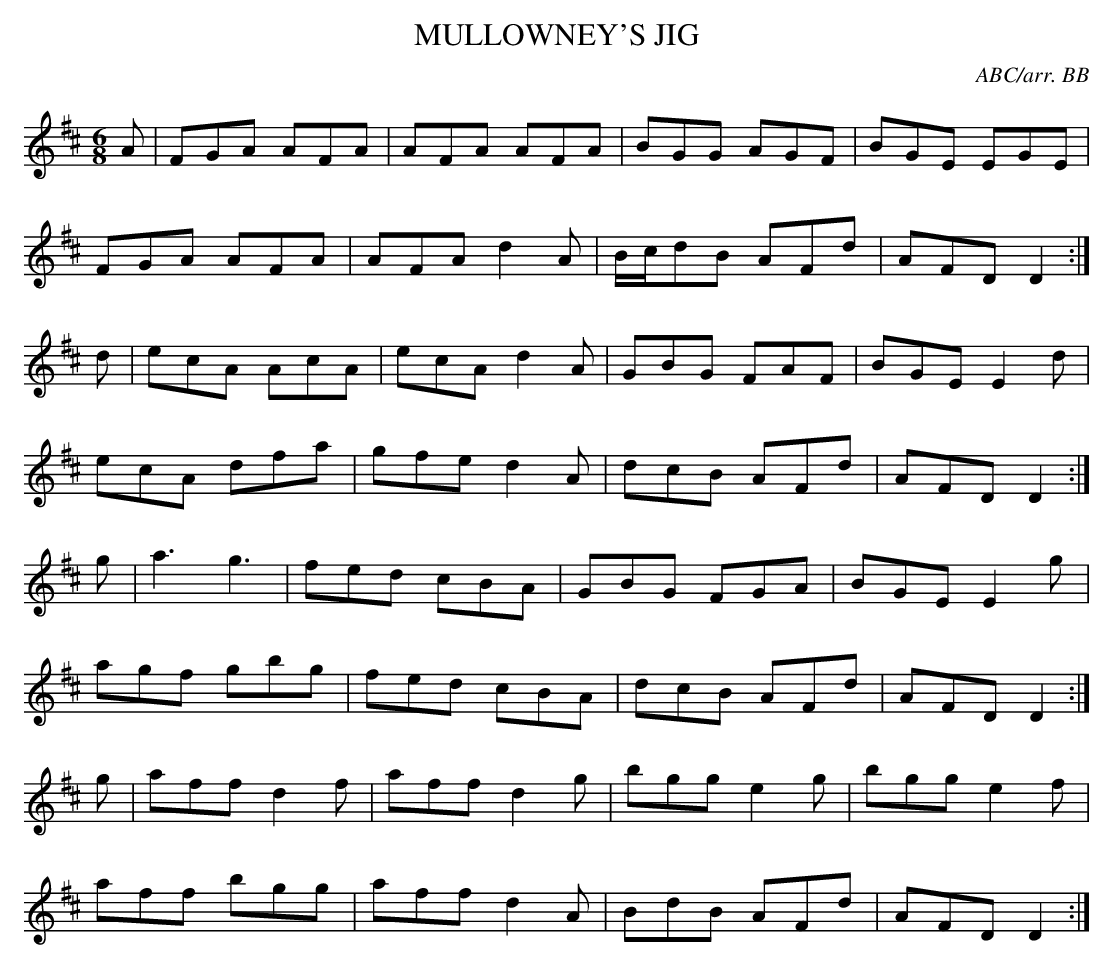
X:1
T:MULLOWNEY'S JIG
C:ABC/arr. BB
Y:"Irish"
M:6/8
L:1/8
K:D
A|FGA AFA|AFA AFA|BGG AGF|BGE EGE|
FGA AFA|AFA d2A|B/c/dB AFd|AFD D2 :|
d|ecA AcA|ecA d2A|GBG FAF|BGE E2d|
ecA dfa|gfe d2A|dcB AFd|AFD D2:|
g|a3 g3|fed cBA|GBG FGA|BGE E2g|
agf gbg|fed cBA|dcB AFd|AFD D2 :|
g|aff d2f|aff d2g|bgg e2g|bgg e2f|
aff bgg|aff d2A|BdB AFd|AFD D2 :|
